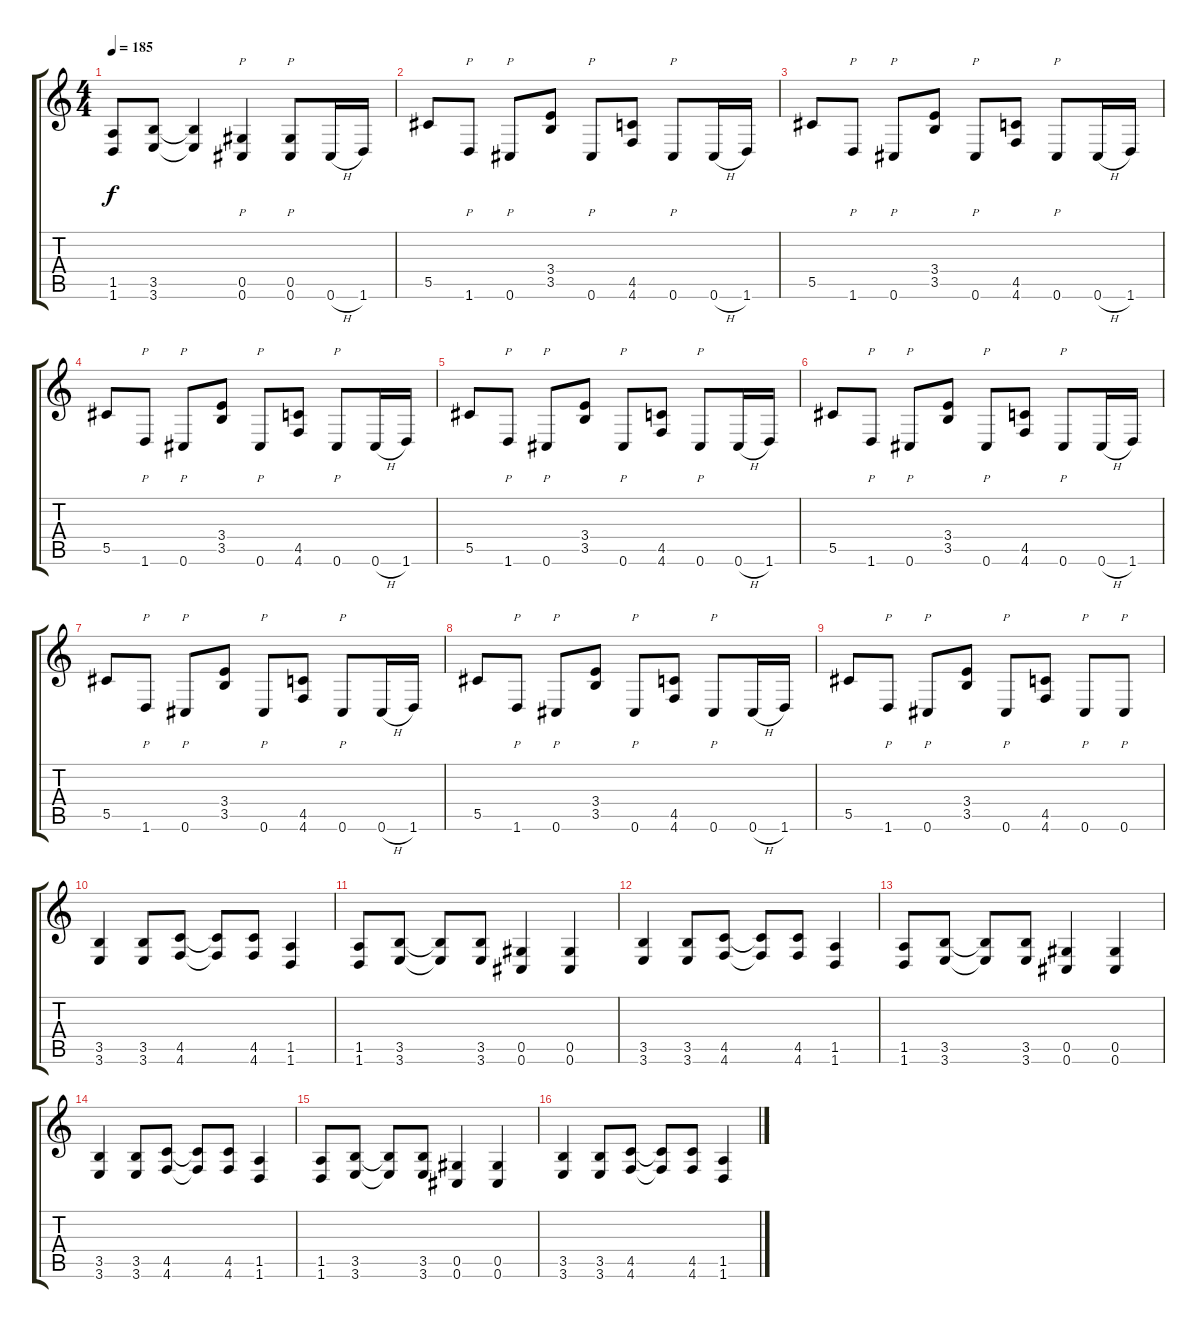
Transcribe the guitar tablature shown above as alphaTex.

\track "" {instrument distortionguitar}
\staff {score tabs}
\tuning (Eb4 Bb3 Gb3 Db3 Ab2 Db2) {hide}
\ts (4 4)
\tempo 185
\clef g2
\ks c
(1.5{t} 1.6{t}).8{dy f} (3.5 3.6).8 (3.5{t} 3.6{t}).4 (0.5 0.6).4{p} (0.5 0.6).8{p} 0.6{h}.16 1.6.16 |
5.5.8 1.6.8{p} 0.6.8{p} (3.4 3.5).8 0.6.8{p} (4.5 4.6).8 0.6.8{p} 0.6{h}.16 1.6.16 |
5.5.8 1.6.8{p} 0.6.8{p} (3.4 3.5).8 0.6.8{p} (4.5 4.6).8 0.6.8{p} 0.6{h}.16 1.6.16 |
5.5.8 1.6.8{p} 0.6.8{p} (3.4 3.5).8 0.6.8{p} (4.5 4.6).8 0.6.8{p} 0.6{h}.16 1.6.16 |
5.5.8 1.6.8{p} 0.6.8{p} (3.4 3.5).8 0.6.8{p} (4.5 4.6).8 0.6.8{p} 0.6{h}.16 1.6.16 |
5.5.8 1.6.8{p} 0.6.8{p} (3.4 3.5).8 0.6.8{p} (4.5 4.6).8 0.6.8{p} 0.6{h}.16 1.6.16 |
5.5.8 1.6.8{p} 0.6.8{p} (3.4 3.5).8 0.6.8{p} (4.5 4.6).8 0.6.8{p} 0.6{h}.16 1.6.16 |
5.5.8 1.6.8{p} 0.6.8{p} (3.4 3.5).8 0.6.8{p} (4.5 4.6).8 0.6.8{p} 0.6{h}.16 1.6.16 |
5.5.8 1.6.8{p} 0.6.8{p} (3.4 3.5).8 0.6.8{p} (4.5 4.6).8 0.6.8{p} 0.6.8{p} |
(3.5 3.6).4 (3.5 3.6).8 (4.5 4.6).8 (4.5{t} 4.6{t}).8 (4.5 4.6).8 (1.5 1.6).4 |
(1.5 1.6).8 (3.5 3.6).8 (3.5{t} 3.6{t}).8 (3.5 3.6).8 (0.5 0.6).4 (0.5 0.6).4 |
(3.5 3.6).4 (3.5 3.6).8 (4.5 4.6).8 (4.5{t} 4.6{t}).8 (4.5 4.6).8 (1.5 1.6).4 |
(1.5 1.6).8 (3.5 3.6).8 (3.5{t} 3.6{t}).8 (3.5 3.6).8 (0.5 0.6).4 (0.5 0.6).4 |
(3.5 3.6).4 (3.5 3.6).8 (4.5 4.6).8 (4.5{t} 4.6{t}).8 (4.5 4.6).8 (1.5 1.6).4 |
(1.5 1.6).8 (3.5 3.6).8 (3.5{t} 3.6{t}).8 (3.5 3.6).8 (0.5 0.6).4 (0.5 0.6).4 |
(3.5 3.6).4 (3.5 3.6).8 (4.5 4.6).8 (4.5{t} 4.6{t}).8 (4.5 4.6).8 (1.5 1.6).4
